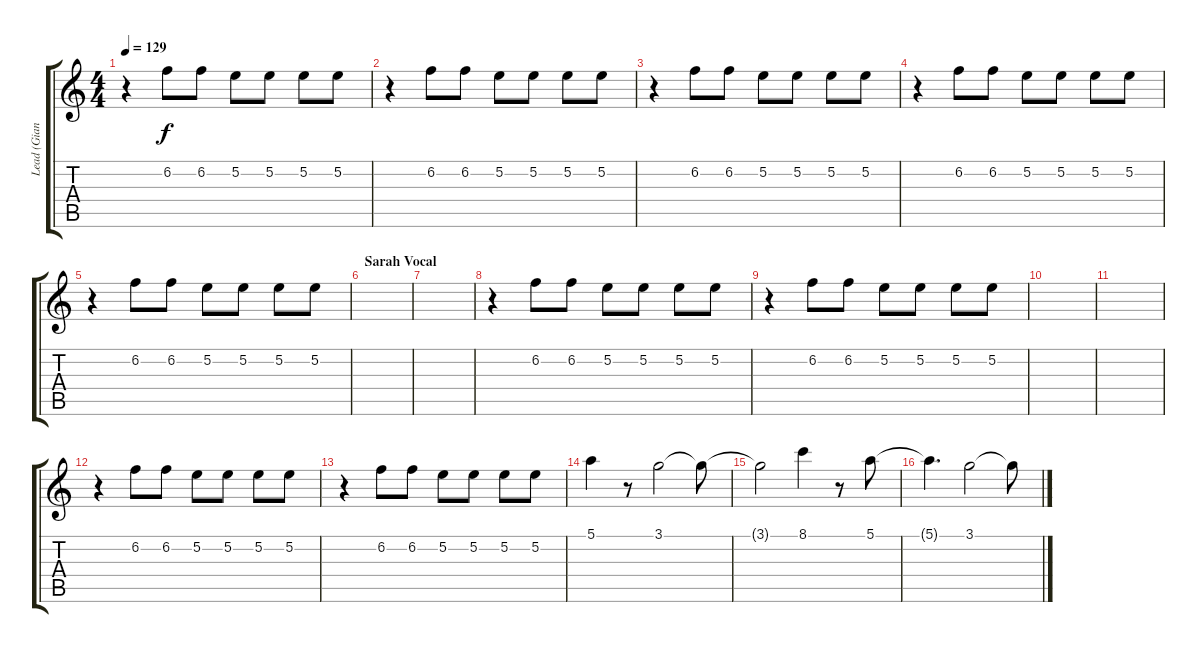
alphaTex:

\track ("Lead (Gianni)" "Lead (Gian") {instrument acousticguitarsteel}
\staff {score tabs}
\tuning (E4 B3 G3 D3 A2 E2) {hide}
\ts (4 4)
\tempo 129
\clef g2
\ks c
r.4{dy f} 6.2.8 6.2.8 5.2.8 5.2.8 5.2.8 5.2.8 |
r.4 6.2.8 6.2.8 5.2.8 5.2.8 5.2.8 5.2.8 |
r.4 6.2.8 6.2.8 5.2.8 5.2.8 5.2.8 5.2.8 |
r.4 6.2.8 6.2.8 5.2.8 5.2.8 5.2.8 5.2.8 |
r.4 6.2.8 6.2.8 5.2.8 5.2.8 5.2.8 5.2.8 |
\section ("" "Sarah Vocal")
|
|
r.4 6.2.8 6.2.8 5.2.8 5.2.8 5.2.8 5.2.8 |
r.4 6.2.8 6.2.8 5.2.8 5.2.8 5.2.8 5.2.8 |
|
|
r.4 6.2.8 6.2.8 5.2.8 5.2.8 5.2.8 5.2.8 |
r.4 6.2.8 6.2.8 5.2.8 5.2.8 5.2.8 5.2.8 |
5.1.4 r.8 3.1.2 3.1{t}.8 |
3.1{t}.2 8.1.4 r.8 5.1.8 |
5.1{t}.4{d} 3.1.2 3.1{t}.8
